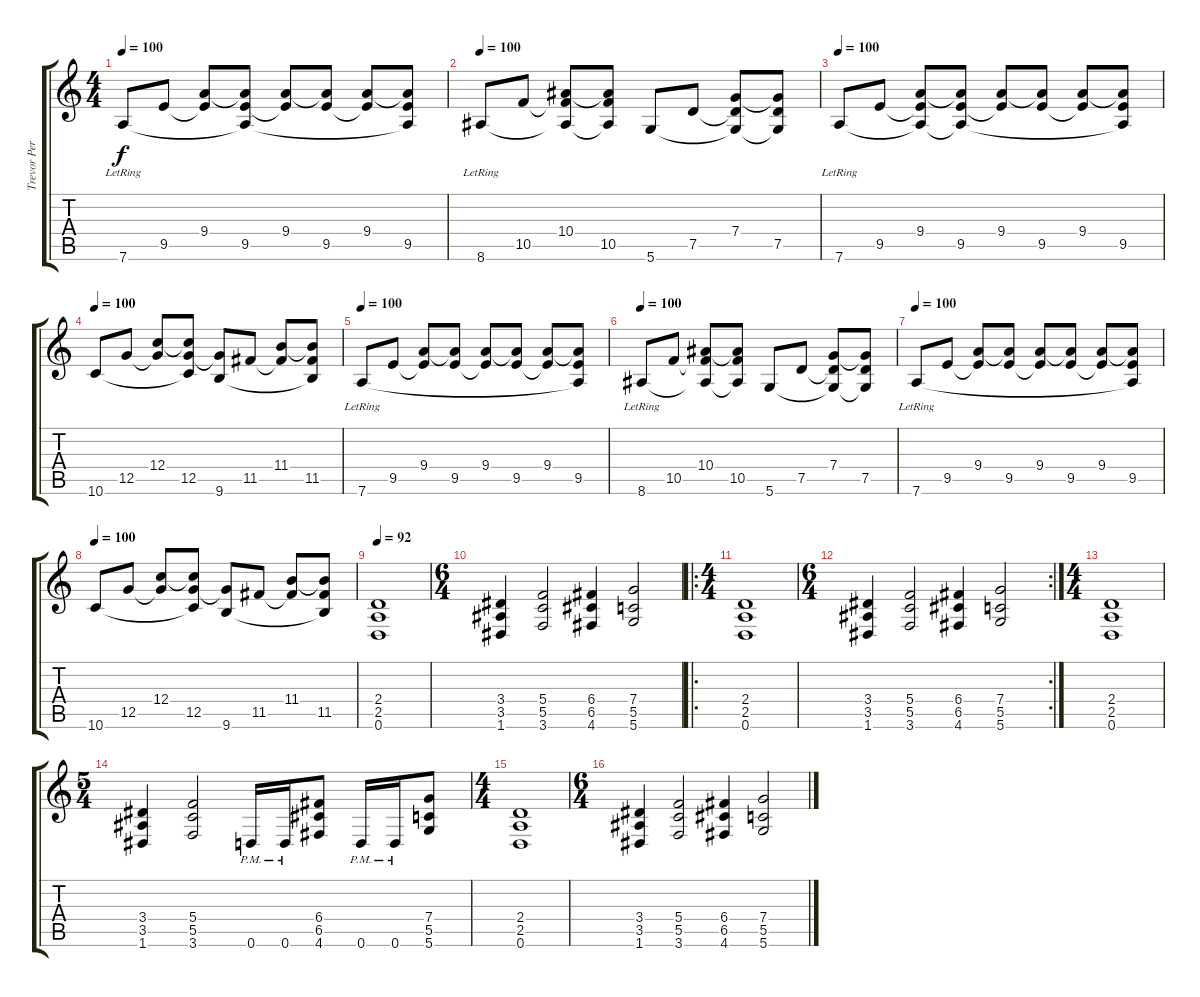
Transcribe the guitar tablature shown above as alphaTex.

\track ("Trevor Peres" "Trevor Per") {instrument distortionguitar}
\staff {score tabs}
\tuning (D4 A3 F3 C3 G2 D2) {hide}
\ts (4 4)
\tempo 100
\clef g2
\ks c
7.6{lr}.8{dy f} 9.5.8 (9.4 9.5{t}).8 (9.4{t} 9.5 7.6{t}).8 (9.4 9.5{t}).8 (9.4{t} 9.5).8 (9.4 9.5{t}).8 (9.4{t} 9.5 7.6{t}).8 |
\tempo 100
8.6{lr}.8 10.5.8 (10.4 10.5{t} 8.6{t}).8 (10.4{t} 10.5 8.6{t}).8 5.6.8 7.5.8 (7.4 7.5{t} 5.6{t}).8 (7.4{t} 7.5 5.6{t}).8 |
\tempo 100
7.6{lr}.8 9.5.8 (9.4 9.5{t} 7.6{t}).8 (9.4{t} 9.5 7.6{t}).8 (9.4 9.5{t}).8 (9.4{t} 9.5).8 (9.4 9.5{t}).8 (9.4{t} 9.5 7.6{t}).8 |
\tempo 100
10.6.8 12.5.8 (12.4 12.5{t}).8 (12.4{t} 12.5 10.6{t}).8 (12.5{t} 9.6).8 11.5.8 (11.4 11.5{t}).8 (11.4{t} 11.5 9.6{t}).8 |
\tempo 100
7.6{lr}.8 9.5.8 (9.4 9.5{t}).8 (9.4{t} 9.5).8 (9.4 9.5{t}).8 (9.4{t} 9.5).8 (9.4 9.5{t}).8 (9.4{t} 9.5 7.6{t}).8 |
\tempo 100
8.6{lr}.8 10.5.8 (10.4 10.5{t} 8.6{t}).8 (10.4{t} 10.5 8.6{t}).8 5.6.8 7.5.8 (7.4 7.5{t} 5.6{t}).8 (7.4{t} 7.5 5.6{t}).8 |
\tempo 100
7.6{lr}.8 9.5.8 (9.4 9.5{t}).8 (9.4{t} 9.5).8 (9.4 9.5{t}).8 (9.4{t} 9.5).8 (9.4 9.5{t}).8 (9.4{t} 9.5 7.6{t}).8 |
\tempo 100
10.6.8 12.5.8 (12.4 12.5{t}).8 (12.4{t} 12.5 10.6{t}).8 (12.5{t} 9.6).8 11.5.8 (11.4 11.5{t}).8 (11.4{t} 11.5 9.6{t}).8 |
\tempo 92
(2.4 2.5 0.6).1{volume 13} |
\ts (6 4)
(3.4 3.5 1.6).4 (5.4 5.5 3.6).2 (6.4 6.5 4.6).4 (7.4 5.5 5.6).2 |
\ro
\ts (4 4)
(2.4 2.5 0.6).1 |
\rc 2
\ts (6 4)
(3.4 3.5 1.6).4 (5.4 5.5 3.6).2 (6.4 6.5 4.6).4 (7.4 5.5 5.6).2 |
\ts (4 4)
(2.4 2.5 0.6).1 |
\ts (5 4)
(3.4 3.5 1.6).4 (5.4 5.5 3.6).2 0.6{pm}.16 0.6{pm}.16 (6.4 6.5 4.6).8 0.6{pm}.16 0.6{pm}.16 (7.4 5.5 5.6).8 |
\ts (4 4)
(2.4 2.5 0.6).1 |
\ts (6 4)
(3.4 3.5 1.6).4 (5.4 5.5 3.6).2 (6.4 6.5 4.6).4 (7.4 5.5 5.6).2
